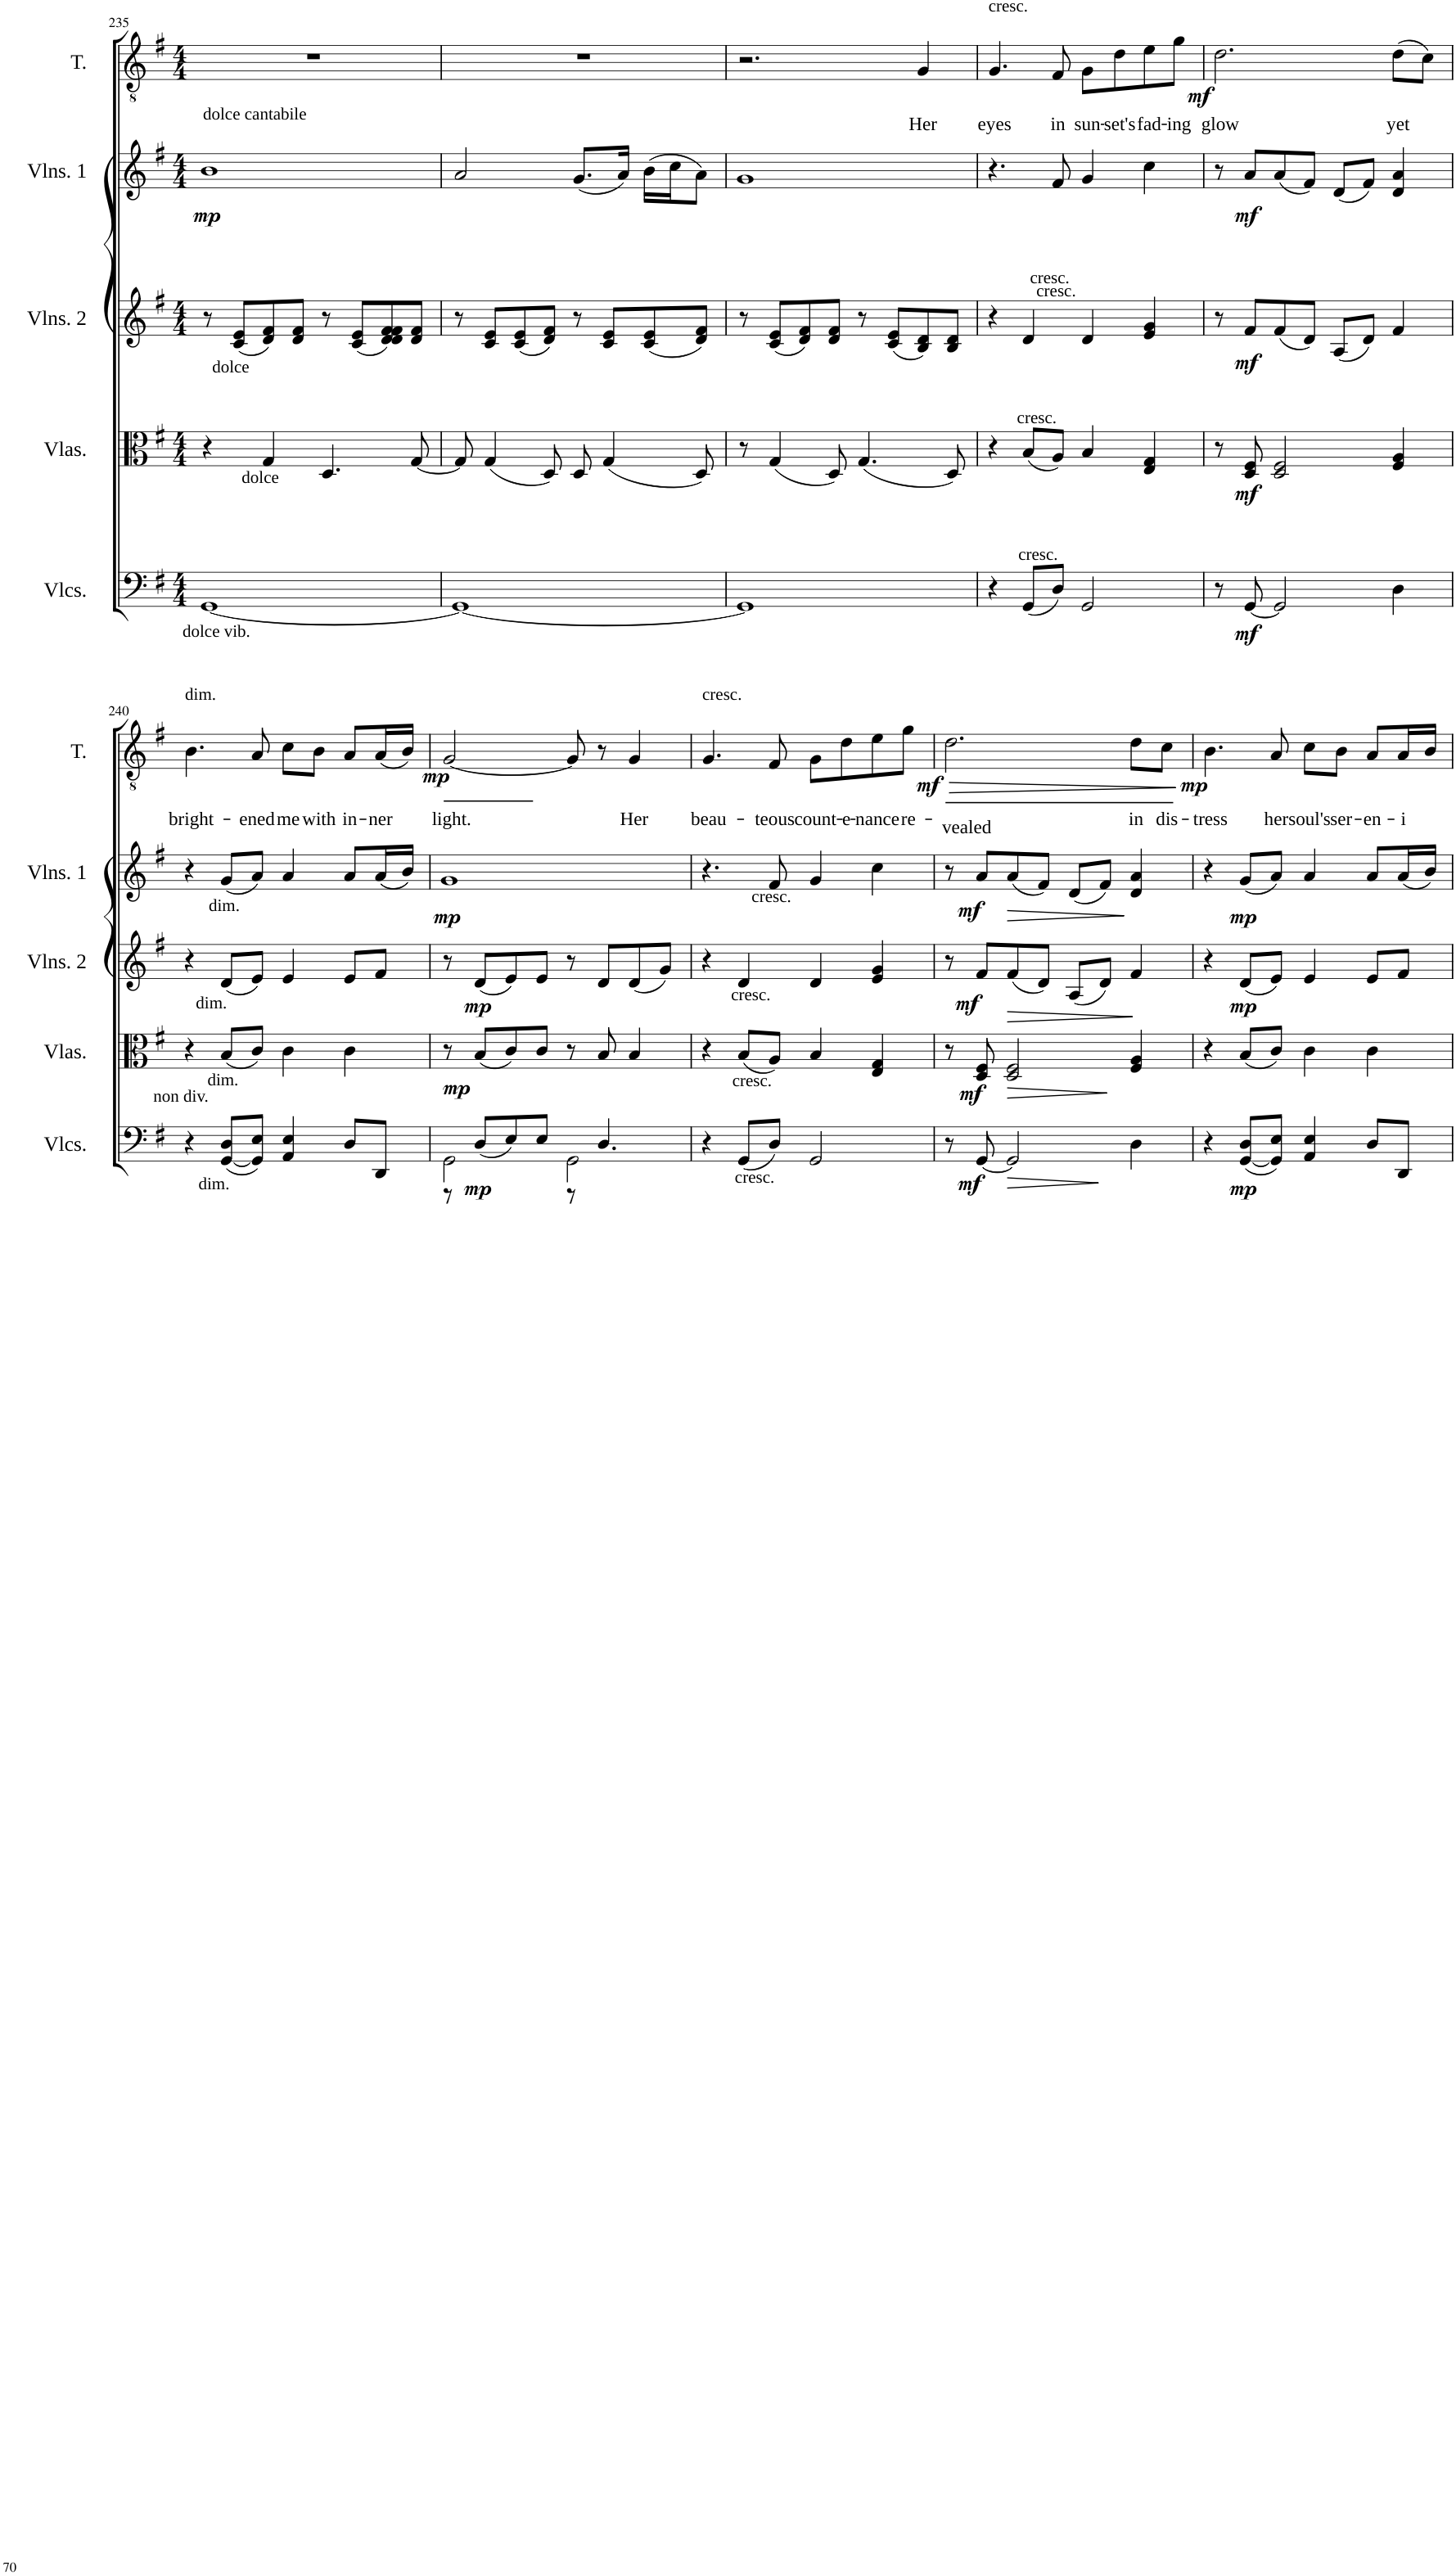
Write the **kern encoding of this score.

**kern	**dynam	**kern	**dynam	**kern	**dynam	**kern	**dynam	**kern	**text	**dynam
*part5	*part5	*part4	*part4	*part3	*part3	*part2	*part2	*part1	*part1	*part1
*staff5	*staff5	*staff4	*staff4	*staff3	*staff3	*staff2	*staff2	*staff1	*staff1	*staff1
*I"Violoncellos	*	*I"Violas	*	*I"Violins 2	*	*I"Violins 1	*	*I"Tenor	*	*
*I'Vlcs.	*	*I'Vlas.	*	*I'Vlns. 2	*	*I'Vlns. 1	*	*I'T.	*	*
!!LO:PB:g=z
*clefF4	*	*clefC3	*	*clefG2	*	*clefG2	*	*clefGv2	*	*
*k[f#]	*	*k[f#]	*	*k[f#]	*	*k[f#]	*	*k[f#]	*	*
*M4/4	*	*M4/4	*	*M4/4	*	*M4/4	*	*M4/4	*	*
=235	=235	=235	=235	=235	=235	=235	=235	=235	=235	=235
!	!	!	!	!	!	!LO:TX:a:t=dolce cantabile	!	!	!	!
!LO:TX:b:t=dolce vib.	!	!	!	!	!	!	!	!	!	!
!	!	!	!	!	!	!	!LO:DY:b	!	!	!
[1GG	.	4r	.	8r	.	1b	mp	1r	.	.
!	!	!	!	!LO:TX:b:t=dolce	!	!	!	!	!	!
.	.	.	.	(8c/ 8e/L	.	.	.	.	.	.
!	!	!LO:TX:b:t=dolce	!	!	!	!	!	!	!	!
.	.	4G/	.	8d/ 8f#/)	.	.	.	.	.	.
.	.	.	.	8d/ 8f#/J	.	.	.	.	.	.
.	.	4.D/	.	8r	.	.	.	.	.	.
.	.	.	.	(8c/ 8e/L	.	.	.	.	.	.
.	.	.	.	8d/ 8d/ 8f#/ 8f#/)	.	.	.	.	.	.
.	.	[8G/	.	8d/ 8f#/J	.	.	.	.	.	.
=236	=236	=236	=236	=236	=236	=236	=236	=236	=236	=236
1GG_	.	8G/]	.	8r	.	2a/	.	1r	.	.
.	.	(4G/	.	8c/ 8e/L	.	.	.	.	.	.
.	.	.	.	(8c/ 8e/	.	.	.	.	.	.
.	.	8D/)	.	8d/ 8f#/J)	.	.	.	.	.	.
.	.	8D/	.	8r	.	(8.g/L	.	.	.	.
.	.	(4G/	.	8c/ 8e/L	.	.	.	.	.	.
.	.	.	.	.	.	16a/Jk)	.	.	.	.
.	.	.	.	(8c/ 8e/	.	(16b\LL	.	.	.	.
.	.	.	.	.	.	16cc\J	.	.	.	.
.	.	8D/)	.	8d/ 8f#/J)	.	8a\J)	.	.	.	.
=237	=237	=237	=237	=237	=237	=237	=237	=237	=237	=237
1GG]	.	8r	.	8r	.	1g	.	2.r	.	.
.	.	(4G/	.	(8c/ 8e/L	.	.	.	.	.	.
.	.	.	.	8d/ 8f#/)	.	.	.	.	.	.
.	.	8D/)	.	8d/ 8f#/J	.	.	.	.	.	.
.	.	(4.G/	.	8r	.	.	.	.	.	.
.	.	.	.	(8c/ 8e/L	.	.	.	.	.	.
!	!	!	!	!	!	!	!	!	!LO:LY:b	!
.	.	.	.	8B/ 8d/)	.	.	.	4G/	Her	.
.	.	8D/)	.	8B/ 8d/J	.	.	.	.	.	.
=238	=238	=238	=238	=238	=238	=238	=238	=238	=238	=238
!	!	!	!	!	!	!	!	!LO:TX:a:t=cresc.	!	!
!	!	!	!	!	!	!	!	!	!LO:LY:b	!
4r	.	4r	.	4r	.	4.r	.	4.G/	eyes	.
!	!	!	!	!LO:TX:b:t=cresc.	!	!	!	!	!	!
!	!	!LO:TX:b:t=cresc.	!	!	!	!	!	!	!	!
(8GG/L	.	(8B/L	.	4d/	.	.	.	.	.	.
!	!	!	!	!	!	!LO:TX:b:t=cresc.	!	!	!	!
!	!	!	!	!	!	!LO:TX:b:t=cresc.	!	!	!	!
!	!	!	!	!	!	!	!	!	!LO:LY:b	!
8D/J)	.	8A/J)	.	.	.	8f#/	.	8F#/	in	.
!	!	!	!	!	!	!	!	!	!LO:LY:b	!
2GG/	.	4B/	.	4d/	.	4g/	.	8G\L	sun-	.
!	!	!	!	!	!	!	!	!	!LO:LY:b	!
.	.	.	.	.	.	.	.	8d\	-set's	.
!	!	!	!	!	!	!	!	!	!LO:LY:b	!
.	.	4E/ 4G/	.	4e/ 4g/	.	4cc\	.	8e\	fad-	.
!	!	!	!	!	!	!	!	!	!LO:LY:b	!
.	.	.	.	.	.	.	.	8g\J	-ing	.
=239	=239	=239	=239	=239	=239	=239	=239	=239	=239	=239
!	!	!	!	!	!	!	!	!	!LO:LY:b	!LO:DY:b
8r	.	8r	.	8r	.	8r	.	2.d\	glow	mf
!	!LO:DY:b	!	!LO:DY:b	!	!LO:DY:b	!	!LO:DY:b	!	!	!
[8GG/	mf	8D/ 8F#/	mf	8f#/L	mf	8a/L	mf	.	.	.
2GG/]	.	2D/ 2F#/	.	(8f#/	.	(8a/	.	.	.	.
.	.	.	.	8d/J)	.	8f#/J)	.	.	.	.
.	.	.	.	(8A/L	.	(8d/L	.	.	.	.
.	.	.	.	8d/J)	.	8f#/J)	.	.	.	.
!	!	!	!	!	!	!	!	!	!LO:LY:b	!
4D\	.	4F#/ 4A/	.	4f#/	.	4d/ 4a/	.	(8d\L	yet	.
.	.	.	.	.	.	.	.	8c\J)	.	.
!!LO:LB:g=z
=240	=240	=240	=240	=240	=240	=240	=240	=240	=240	=240
!	!	!	!	!	!	!	!	!LO:TX:a:t=dim.	!	!
!LO:TX:a:t=non div.	!	!	!	!	!	!	!	!	!	!
!	!	!	!	!	!	!	!	!	!LO:LY:b	!
4r	.	4r	.	4r	.	4r	.	4.B\	bright-	.
!	!	!	!	!	!	!LO:TX:b:t=dim.	!	!	!	!
!	!	!	!	!LO:TX:b:t=dim.	!	!	!	!	!	!
!	!	!LO:TX:b:t=dim.	!	!	!	!	!	!	!	!
!LO:TX:b:t=dim.	!	!	!	!	!	!	!	!	!	!
([8GG/ 8D/L	.	(8B/L	.	(8d/L	.	(8g/L	.	.	.	.
!	!	!	!	!	!	!	!	!	!LO:LY:b	!
8GG/] 8E/J)	.	8c/J)	.	8e/J)	.	8a/J)	.	8A/	-ened	.
!	!	!	!	!	!	!	!	!	!LO:LY:b	!
4AA/ 4E/	.	4c\	.	4e/	.	4a/	.	8c\L	me	.
!	!	!	!	!	!	!	!	!	!LO:LY:b	!
.	.	.	.	.	.	.	.	8B\J	with	.
!	!	!	!	!	!	!	!	!	!LO:LY:b	!
8D/L	.	4c\	.	8e/L	.	8a/L	.	8A/L	in-	.
!	!	!	!	!	!	!	!	!	!LO:LY:b	!
8DD/J	.	.	.	8f#/J	.	(16a/L	.	(16A/L	-ner	.
.	.	.	.	.	.	16b/JJ)	.	16B/JJ)	.	.
=241	=241	=241	=241	=241	=241	=241	=241	=241	=241	=241
*^	*	*	*	*	*	*	*	*	*	*
!	!	!	!	!	!	!	!	!LO:DY:b	!	!LO:LY:b	!LO:DY:b
2GG\	8r	.	8r	.	8r	.	1g	mp	[2G/	light.	mp
!	!	!LO:DY:b	!	!LO:DY:b	!	!LO:DY:b	!	!	!	!	!
.	(8D/L	mp	(8B/L	mp	(8d/L	mp	.	.	.	.	.
.	8E/)	.	8c/)	.	8e/)	.	.	.	.	.	.
.	8E/J	.	8c/J	.	8e/J	.	.	.	.	.	.
2GG\	8r	.	8r	.	8r	.	.	.	8G/]	.	.
.	4.D/	.	8B/	.	8d/L	.	.	.	8r	.	.
!	!	!	!	!	!	!	!	!	!	!LO:LY:b	!
.	.	.	4B/	.	(8d/	.	.	.	4G/	Her	.
.	.	.	.	.	8g/J)	.	.	.	.	.	.
*v	*v	*	*	*	*	*	*	*	*	*	*
=242	=242	=242	=242	=242	=242	=242	=242	=242	=242	=242
!	!	!	!	!	!	!	!	!LO:TX:a:t=cresc.	!	!
!	!	!	!	!	!	!	!	!	!LO:LY:b	!
4r	.	4r	.	4r	.	4.r	.	4.G/	beau-	.
!	!	!	!	!LO:TX:b:t=cresc.	!	!	!	!	!	!
!	!	!LO:TX:b:t=cresc.	!	!	!	!	!	!	!	!
!LO:TX:b:t=cresc.	!	!	!	!	!	!	!	!	!	!
(8GG/L	.	(8B/L	.	4d/	.	.	.	.	.	.
!	!	!	!	!	!	!LO:TX:b:t=cresc.	!	!	!	!
!	!	!	!	!	!	!	!	!	!LO:LY:b	!
8D/J)	.	8A/J)	.	.	.	8f#/	.	8F#/	-teous	.
!	!	!	!	!	!	!	!	!	!LO:LY:b	!
2GG/	.	4B/	.	4d/	.	4g/	.	8G\L	count-	.
!	!	!	!	!	!	!	!	!	!LO:LY:b	!
.	.	.	.	.	.	.	.	8d\	-e-	.
!	!	!	!	!	!	!	!	!	!LO:LY:b	!
.	.	4E/ 4G/	.	4e/ 4g/	.	4cc\	.	8e\	-nance	.
!	!	!	!	!	!	!	!	!	!LO:LY:b	!
.	.	.	.	.	.	.	.	8g\J	re-	.
=243	=243	=243	=243	=243	=243	=243	=243	=243	=243	=243
!	!	!	!	!	!	!	!	!	!LO:LY:b	!LO:DY:b
8r	.	8r	.	8r	.	8r	.	2.d\	-vealed	mf
!	!LO:DY:b	!	!LO:DY:b	!	!LO:DY:b	!	!LO:DY:b	!	!	!
[8GG/	mf	8D/ 8F#/	mf	8f#/L	mf	8a/L	mf	.	.	.
!	!LO:HP:b	!	!LO:HP:b	!	!LO:HP:b	!	!LO:HP:b	!	!	!
2GG/]	>	2D/ 2F#/	>	(8f#/	>	(8a/	>	.	.	.
.	.	.	.	8d/J)	.	8f#/J)	.	.	.	.
.	.	.	.	(8A/L	.	(8d/L	.	.	.	.
.	.	.	.	8d/J)	.	8f#/J)	.	.	.	.
!	!	!	!	!	!	!	!	!	!LO:LY:b	!LO:HP:b
4D\	.	4F#/ 4A/	.	4f#/	.	4d/ 4a/	.	8d\L	in	>
!	!	!	!	!	!	!	!	!	!LO:LY:b	!
.	.	.	.	.	.	.	.	8c\J	dis-	.
.	]	.	]	.	]	.	]	.	.	]
=244	=244	=244	=244	=244	=244	=244	=244	=244	=244	=244
!	!	!	!	!	!	!	!	!	!LO:LY:b	!LO:DY:b
4r	.	4r	.	4r	.	4r	.	4.B\	-tress	mp
!	!LO:DY:b	!	!	!	!LO:DY:b	!	!LO:DY:b	!	!	!
([8GG/ 8D/L	mp	(8B/L	.	(8d/L	mp	(8g/L	mp	.	.	.
!	!	!	!	!	!	!	!	!	!LO:LY:b	!
8GG/] 8E/J)	.	8c/J)	.	8e/J)	.	8a/J)	.	8A/	her	.
!	!	!	!	!	!	!	!	!	!LO:LY:b	!
4AA/ 4E/	.	4c\	.	4e/	.	4a/	.	8c\L	soul's	.
!	!	!	!	!	!	!	!	!	!LO:LY:b	!
.	.	.	.	.	.	.	.	8B\J	ser-	.
!	!	!	!	!	!	!	!	!	!LO:LY:b	!
8D/L	.	4c\	.	8e/L	.	8a/L	.	8A/L	-en-	.
!	!	!	!	!	!	!	!	!	!LO:LY:b	!
8DD/J	.	.	.	8f#/J	.	(16a/L	.	16A/L	-i	.
.	.	.	.	.	.	16b/JJ)	.	16B/JJ	.	.
=	=	=	=	=	=	=	=	=	=	=
*-	*-	*-	*-	*-	*-	*-	*-	*-	*-	*-
